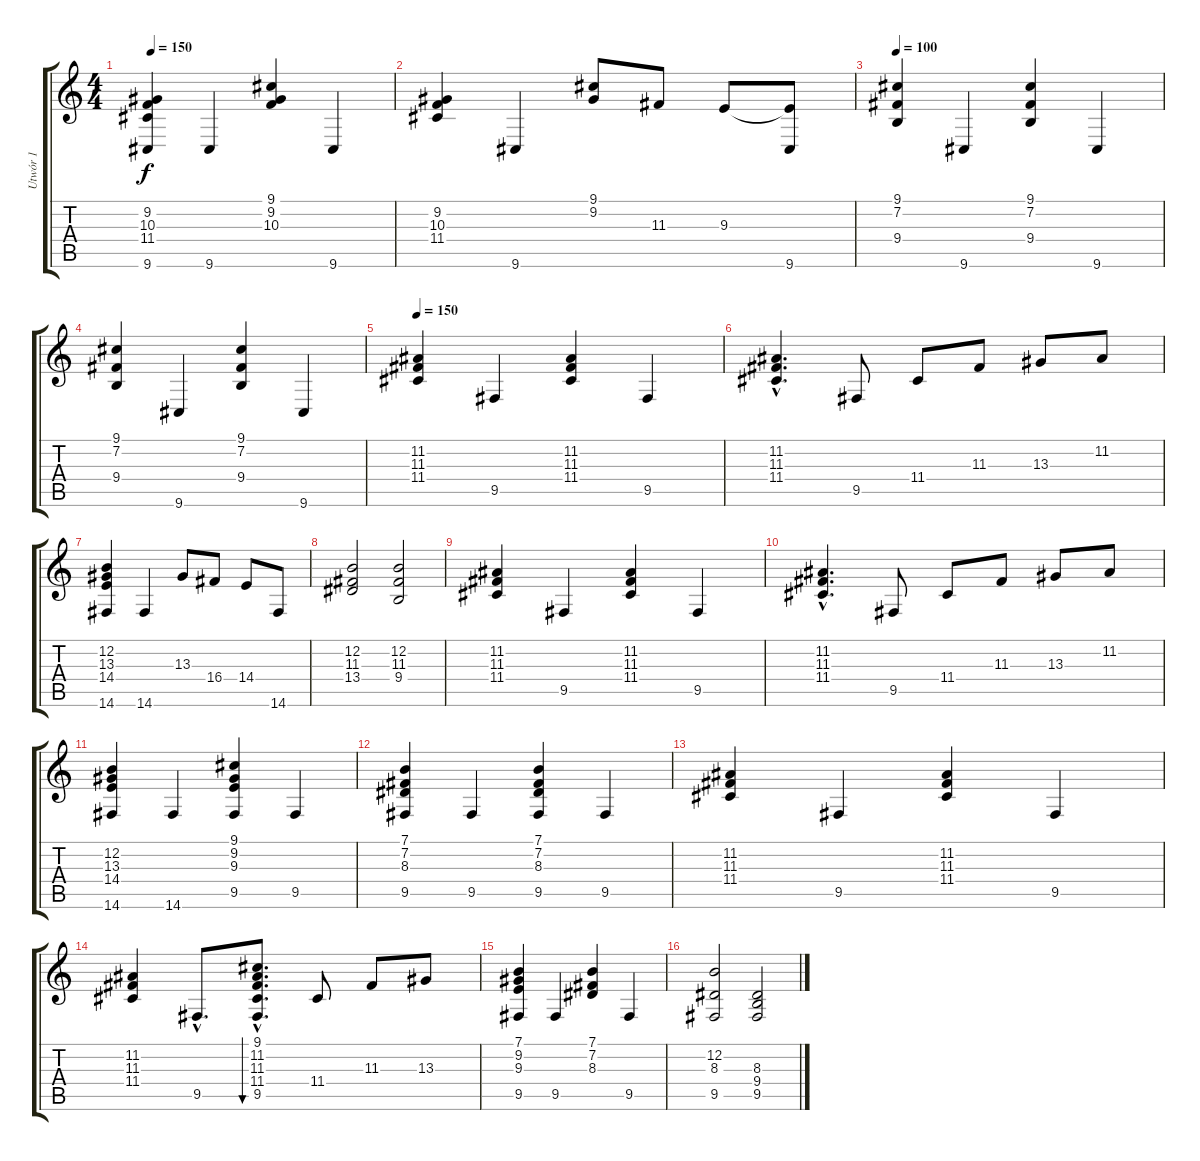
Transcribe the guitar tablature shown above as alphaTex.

\track ("Utwór 1" "Utwór 1") {instrument acousticgrandpiano}
\staff {score tabs}
\tuning (E4 B3 G3 D3 A2 E2) {hide}
\ts (4 4)
\tempo 150
\clef g2
\ks c
(9.2 10.3 11.4 9.6).4{dy f} 9.6.4 (9.1 9.2 10.3).4 9.6.4 |
(9.2 10.3 11.4).4 9.6.4 (9.1 9.2).8 11.3.8 9.3.8 (9.3{t} 9.6).8 |
\tempo 100
(9.1 7.2 9.4).4 9.6.4 (9.1 7.2 9.4).4 9.6.4 |
(9.1 7.2 9.4).4 9.6.4 (9.1 7.2 9.4).4 9.6.4 |
\tempo 150
(11.2 11.3 11.4).4 9.5.4 (11.2 11.3 11.4).4 9.5.4 |
(11.2{hac} 11.3{hac} 11.4{hac}).4{d} 9.5.8 11.4.8 11.3.8 13.3.8 11.2.8 |
(12.2 13.3 14.4 14.6).4 14.6.4 13.3.8 16.4.8 14.4.8 14.6.8 |
(12.2 11.3 13.4).2 (12.2 11.3 9.4).2 |
(11.2 11.3 11.4).4 9.5.4 (11.2 11.3 11.4).4 9.5.4 |
(11.2{hac} 11.3{hac} 11.4{hac}).4{d} 9.5.8 11.4.8 11.3.8 13.3.8 11.2.8 |
(12.2 13.3 14.4 14.6).4 14.6.4 (9.1 9.2 9.3 9.5).4 9.5.4 |
(7.1 7.2 8.3 9.5).4 9.5.4 (7.1 7.2 8.3 9.5).4 9.5.4 |
(11.2 11.3 11.4).4 9.5.4 (11.2 11.3 11.4).4 9.5.4 |
(11.2 11.3 11.4).4 9.5{hac}.8{d} (9.1{hac} 11.2{hac} 11.3{hac} 11.4{hac} 9.5{hac}).8{d bu 480} 11.4.8 11.3.8 13.3.8 |
(7.1 9.2 9.3 9.5).4 9.5.4 (7.1 7.2 8.3).4 9.5.4 |
(12.2 8.3 9.5).2 (8.3 9.4 9.5).2
